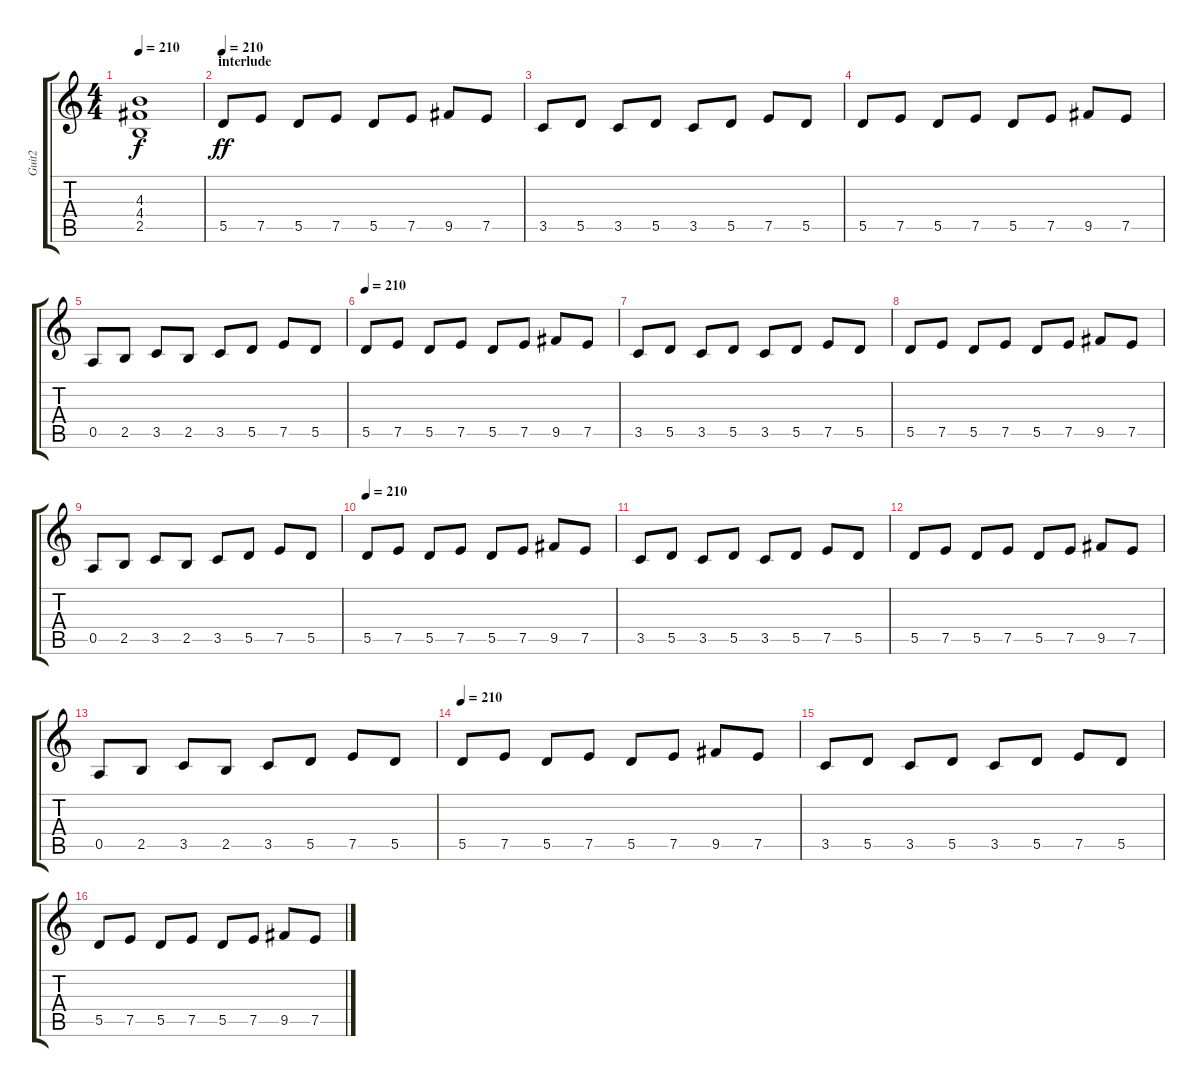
\track ("Guit2" "Guit2") {instrument overdrivenguitar}
\staff {score tabs}
\tuning (E4 B3 G3 D3 A2 E2) {hide}
\ts (4 4)
\tempo 210
\clef g2
\ks c
(4.3 4.4 2.5).1{dy f} |
\section ("" "interlude")
\tempo 210
5.5.8{dy ff} 7.5.8 5.5.8 7.5.8 5.5.8 7.5.8 9.5.8 7.5.8 |
3.5.8 5.5.8 3.5.8 5.5.8 3.5.8 5.5.8 7.5.8 5.5.8 |
5.5.8 7.5.8 5.5.8 7.5.8 5.5.8 7.5.8 9.5.8 7.5.8 |
0.5.8 2.5.8 3.5.8 2.5.8 3.5.8 5.5.8 7.5.8 5.5.8 |
\tempo 210
5.5.8 7.5.8 5.5.8 7.5.8 5.5.8 7.5.8 9.5.8 7.5.8 |
3.5.8 5.5.8 3.5.8 5.5.8 3.5.8 5.5.8 7.5.8 5.5.8 |
5.5.8 7.5.8 5.5.8 7.5.8 5.5.8 7.5.8 9.5.8 7.5.8 |
0.5.8 2.5.8 3.5.8 2.5.8 3.5.8 5.5.8 7.5.8 5.5.8 |
\tempo 210
5.5.8 7.5.8 5.5.8 7.5.8 5.5.8 7.5.8 9.5.8 7.5.8 |
3.5.8 5.5.8 3.5.8 5.5.8 3.5.8 5.5.8 7.5.8 5.5.8 |
5.5.8 7.5.8 5.5.8 7.5.8 5.5.8 7.5.8 9.5.8 7.5.8 |
0.5.8 2.5.8 3.5.8 2.5.8 3.5.8 5.5.8 7.5.8 5.5.8 |
\tempo 210
5.5.8 7.5.8 5.5.8 7.5.8 5.5.8 7.5.8 9.5.8 7.5.8 |
3.5.8 5.5.8 3.5.8 5.5.8 3.5.8 5.5.8 7.5.8 5.5.8 |
5.5.8 7.5.8 5.5.8 7.5.8 5.5.8 7.5.8 9.5.8 7.5.8
